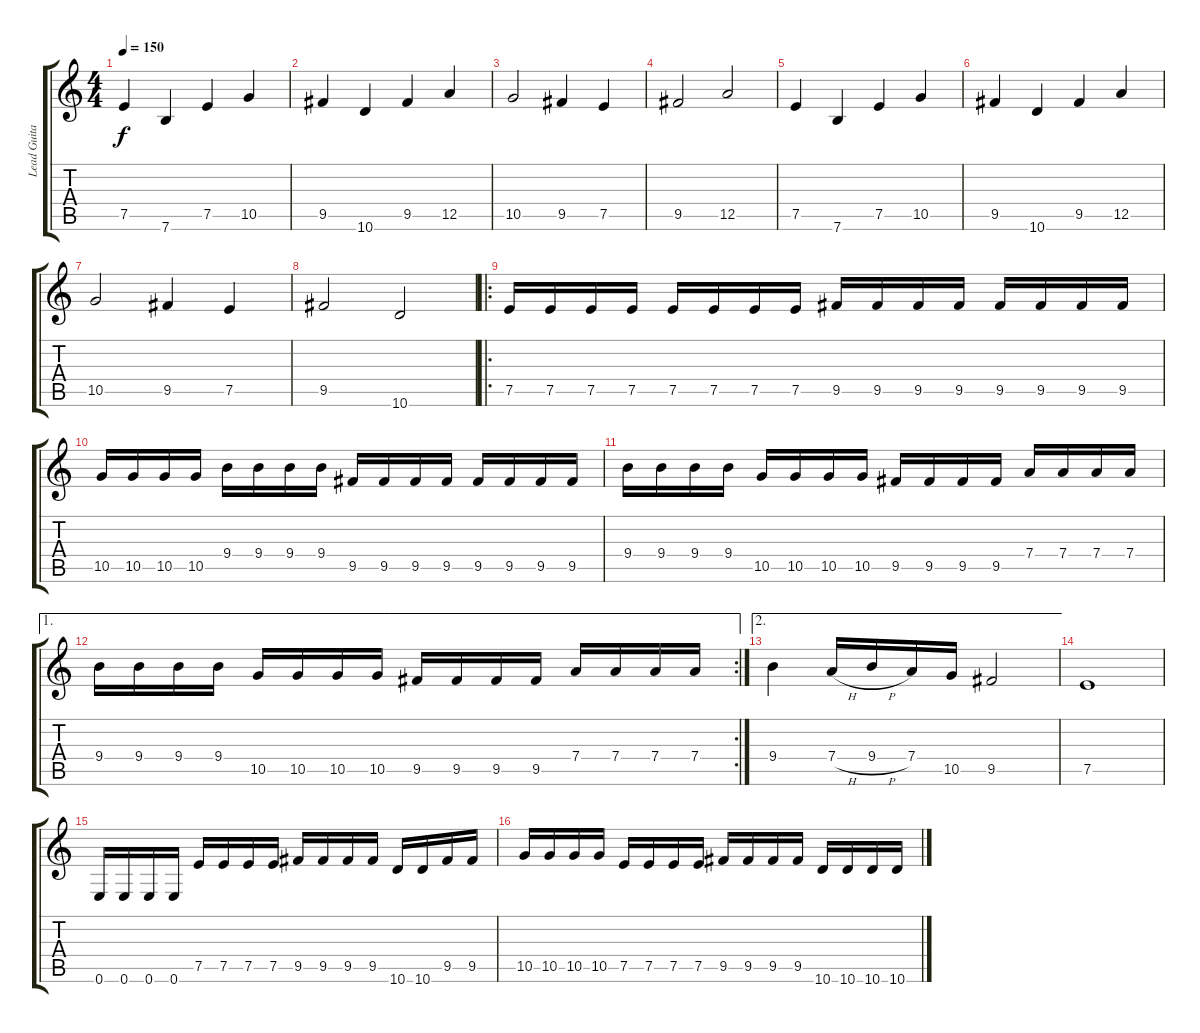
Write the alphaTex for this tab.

\track ("Lead Guitar" "Lead Guita") {instrument distortionguitar}
\staff {score tabs}
\tuning (E4 B3 G3 D3 A2 E2) {hide}
\ts (4 4)
\tempo 150
\clef g2
\ks c
7.5.4{dy f} 7.6.4 7.5.4 10.5.4 |
9.5.4 10.6.4 9.5.4 12.5.4 |
10.5.2 9.5.4 7.5.4 |
9.5.2 12.5.2 |
7.5.4 7.6.4 7.5.4 10.5.4 |
9.5.4 10.6.4 9.5.4 12.5.4 |
10.5.2 9.5.4 7.5.4 |
9.5.2 10.6.2 |
\ro
7.5.16 7.5.16 7.5.16 7.5.16 7.5.16 7.5.16 7.5.16 7.5.16 9.5.16 9.5.16 9.5.16 9.5.16 9.5.16 9.5.16 9.5.16 9.5.16 |
10.5.16 10.5.16 10.5.16 10.5.16 9.4.16 9.4.16 9.4.16 9.4.16 9.5.16 9.5.16 9.5.16 9.5.16 9.5.16 9.5.16 9.5.16 9.5.16 |
9.4.16 9.4.16 9.4.16 9.4.16 10.5.16 10.5.16 10.5.16 10.5.16 9.5.16 9.5.16 9.5.16 9.5.16 7.4.16 7.4.16 7.4.16 7.4.16 |
\ae 1
\rc 2
9.4.16 9.4.16 9.4.16 9.4.16 10.5.16 10.5.16 10.5.16 10.5.16 9.5.16 9.5.16 9.5.16 9.5.16 7.4.16 7.4.16 7.4.16 7.4.16 |
\ae 2
9.4.4 7.4{h}.16 9.4{h}.16 7.4.16 10.5.16 9.5.2 |
7.5.1 |
0.6.16 0.6.16 0.6.16 0.6.16 7.5.16 7.5.16 7.5.16 7.5.16 9.5.16 9.5.16 9.5.16 9.5.16 10.6.16 10.6.16 9.5.16 9.5.16 |
10.5.16 10.5.16 10.5.16 10.5.16 7.5.16 7.5.16 7.5.16 7.5.16 9.5.16 9.5.16 9.5.16 9.5.16 10.6.16 10.6.16 10.6.16 10.6.16
